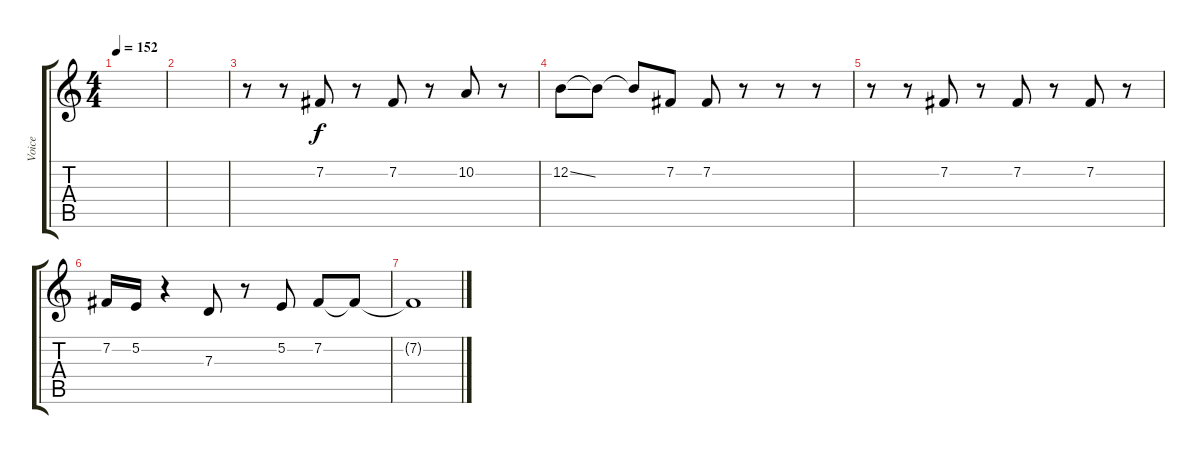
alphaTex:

\track ("Voice" "Voice") {instrument lead1square}
\staff {score tabs}
\tuning (E4 B3 G3 D3 A2 E2) {hide}
\ts (4 4)
\tempo 152
\clef g2
\ks c
|
|
r.8 r.8 7.2.8 r.8 7.2.8 r.8 10.2.8 r.8 |
12.2{ss}.8 12.2{t}.8 12.2{t}.8 7.2.8 7.2.8 r.8 r.8 r.8 |
r.8 r.8 7.2.8 r.8 7.2.8 r.8 7.2.8 r.8 |
7.2.16 5.2.16 r.4 7.3.8 r.8 5.2.8 7.2.8 7.2{t}.8 |
7.2{t}.1
